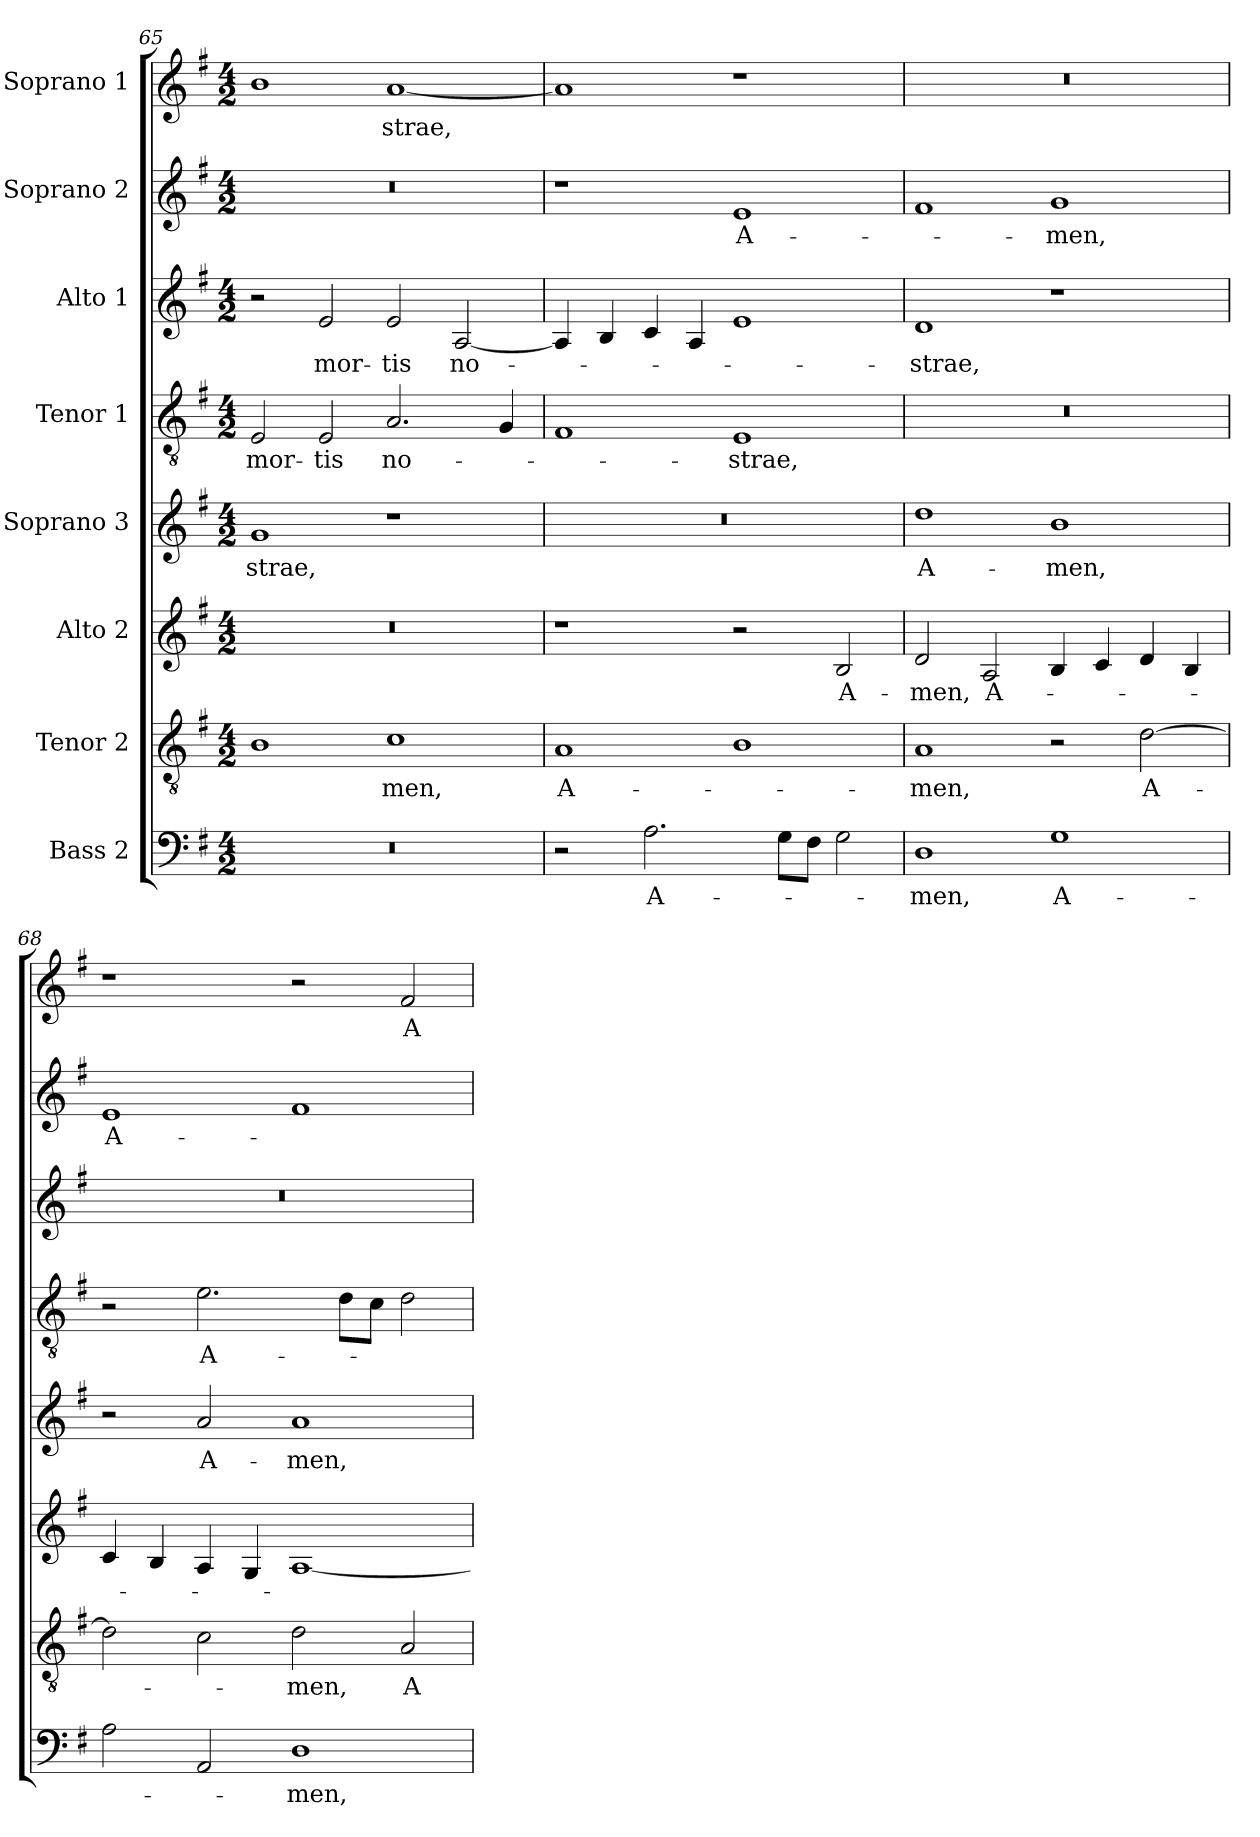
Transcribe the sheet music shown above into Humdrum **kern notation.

**kern	**text	**kern	**text	**kern	**text	**kern	**text	**kern	**text	**kern	**text	**kern	**text	**kern	**text
*part8	*part8	*part7	*part7	*part6	*part6	*part5	*part5	*part4	*part4	*part3	*part3	*part2	*part2	*part1	*part1
*staff8	*staff8	*staff7	*staff7	*staff6	*staff6	*staff5	*staff5	*staff4	*staff4	*staff3	*staff3	*staff2	*staff2	*staff1	*staff1
*I"Bass 2	*	*I"Tenor 2	*	*I"Alto 2	*	*I"Soprano 3	*	*I"Tenor 1	*	*I"Alto 1	*	*I"Soprano 2	*	*I"Soprano 1	*
*clefF4	*	*clefGv2	*	*clefG2	*	*clefG2	*	*clefGv2	*	*clefG2	*	*clefG2	*	*clefG2	*
*k[f#]	*	*k[f#]	*	*k[f#]	*	*k[f#]	*	*k[f#]	*	*k[f#]	*	*k[f#]	*	*k[f#]	*
*e:	*	*e:	*	*e:	*	*e:	*	*e:	*	*e:	*	*e:	*	*e:	*
*M4/2	*	*M4/2	*	*M4/2	*	*M4/2	*	*M4/2	*	*M4/2	*	*M4/2	*	*M4/2	*
=65	=65	=65	=65	=65	=65	=65	=65	=65	=65	=65	=65	=65	=65	=65	=65
0r	.	1B	.	0r	.	1g	-strae,	2E/	mor-	2r	.	0r	.	1b	.
.	.	.	.	.	.	.	.	2E/	-tis	2e/	mor-	.	.	.	.
.	.	1c	-men,	.	.	1r	.	2.A/	no-	2e/	-tis	.	.	[1a	-strae,
.	.	.	.	.	.	.	.	.	.	[2A/	no-	.	.	.	.
.	.	.	.	.	.	.	.	4G/	.	.	.	.	.	.	.
=66	=66	=66	=66	=66	=66	=66	=66	=66	=66	=66	=66	=66	=66	=66	=66
2r	.	1A	A-	1r	.	0r	.	1F#	.	4A/]	.	1r	.	1a]	.
.	.	.	.	.	.	.	.	.	.	4B/	.	.	.	.	.
2.A\	A-	.	.	.	.	.	.	.	.	4c/	.	.	.	.	.
.	.	.	.	.	.	.	.	.	.	4A/	.	.	.	.	.
.	.	1B	.	2r	.	.	.	1E	-strae,	1e	.	1e	A-	1r	.
8G\L	.	.	.	.	.	.	.	.	.	.	.	.	.	.	.
8F#\J	.	.	.	.	.	.	.	.	.	.	.	.	.	.	.
2G\	.	.	.	2B/	A-	.	.	.	.	.	.	.	.	.	.
=67	=67	=67	=67	=67	=67	=67	=67	=67	=67	=67	=67	=67	=67	=67	=67
1D	-men,	1A	-men,	2d/	-men,	1dd	A-	0r	.	1d	-strae,	1f#	.	0r	.
.	.	.	.	2A/	A-	.	.	.	.	.	.	.	.	.	.
1G	A-	2r	.	4B/	.	1b	-men,	.	.	1r	.	1g	-men,	.	.
.	.	.	.	4c/	.	.	.	.	.	.	.	.	.	.	.
.	.	[2d\	A-	4d/	.	.	.	.	.	.	.	.	.	.	.
.	.	.	.	4B/	.	.	.	.	.	.	.	.	.	.	.
=68	=68	=68	=68	=68	=68	=68	=68	=68	=68	=68	=68	=68	=68	=68	=68
2A\	.	2d\]	.	4c/	.	2r	.	2r	.	0r	.	1e	A-	1r	.
.	.	.	.	4B/	.	.	.	.	.	.	.	.	.	.	.
2AA/	.	2c\	.	4A/	.	2a/	A-	2.e\	A-	.	.	.	.	.	.
.	.	.	.	4G/	.	.	.	.	.	.	.	.	.	.	.
1D	-men,	2d\	-men,	[1A	.	1a	-men,	.	.	.	.	1f#	.	2r	.
.	.	.	.	.	.	.	.	8d\L	.	.	.	.	.	.	.
.	.	.	.	.	.	.	.	8c\J	.	.	.	.	.	.	.
.	.	2A/	A-	.	.	.	.	2d\	.	.	.	.	.	2f#/	A-
=	=	=	=	=	=	=	=	=	=	=	=	=	=	=	=
*-	*-	*-	*-	*-	*-	*-	*-	*-	*-	*-	*-	*-	*-	*-	*-
